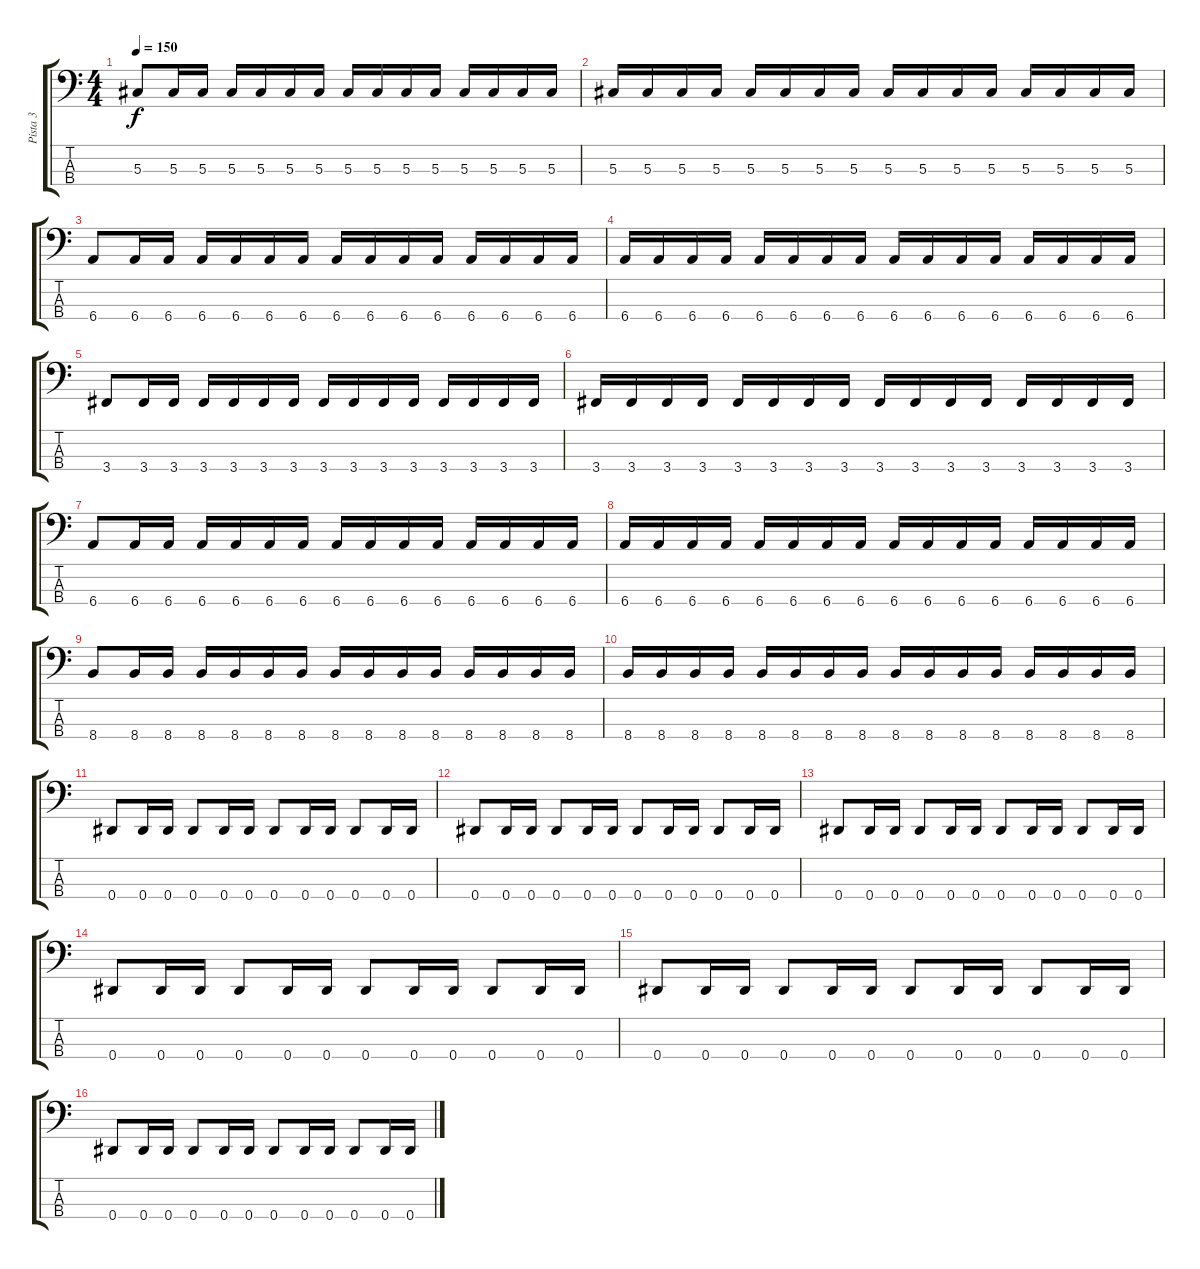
\track ("Pista 3" "Pista 3") {instrument electricbassfinger}
\staff {score tabs}
\tuning (Gb2 Db2 Ab1 Eb1) {hide}
\ts (4 4)
\tempo 150
\clef f4
\ks c
5.3.8{dy f} 5.3.16 5.3.16 5.3.16 5.3.16 5.3.16 5.3.16 5.3.16 5.3.16 5.3.16 5.3.16 5.3.16 5.3.16 5.3.16 5.3.16 |
5.3.16 5.3.16 5.3.16 5.3.16 5.3.16 5.3.16 5.3.16 5.3.16 5.3.16 5.3.16 5.3.16 5.3.16 5.3.16 5.3.16 5.3.16 5.3.16 |
6.4.8 6.4.16 6.4.16 6.4.16 6.4.16 6.4.16 6.4.16 6.4.16 6.4.16 6.4.16 6.4.16 6.4.16 6.4.16 6.4.16 6.4.16 |
6.4.16 6.4.16 6.4.16 6.4.16 6.4.16 6.4.16 6.4.16 6.4.16 6.4.16 6.4.16 6.4.16 6.4.16 6.4.16 6.4.16 6.4.16 6.4.16 |
3.4.8 3.4.16 3.4.16 3.4.16 3.4.16 3.4.16 3.4.16 3.4.16 3.4.16 3.4.16 3.4.16 3.4.16 3.4.16 3.4.16 3.4.16 |
3.4.16 3.4.16 3.4.16 3.4.16 3.4.16 3.4.16 3.4.16 3.4.16 3.4.16 3.4.16 3.4.16 3.4.16 3.4.16 3.4.16 3.4.16 3.4.16 |
6.4.8 6.4.16 6.4.16 6.4.16 6.4.16 6.4.16 6.4.16 6.4.16 6.4.16 6.4.16 6.4.16 6.4.16 6.4.16 6.4.16 6.4.16 |
6.4.16 6.4.16 6.4.16 6.4.16 6.4.16 6.4.16 6.4.16 6.4.16 6.4.16 6.4.16 6.4.16 6.4.16 6.4.16 6.4.16 6.4.16 6.4.16 |
8.4.8 8.4.16 8.4.16 8.4.16 8.4.16 8.4.16 8.4.16 8.4.16 8.4.16 8.4.16 8.4.16 8.4.16 8.4.16 8.4.16 8.4.16 |
8.4.16 8.4.16 8.4.16 8.4.16 8.4.16 8.4.16 8.4.16 8.4.16 8.4.16 8.4.16 8.4.16 8.4.16 8.4.16 8.4.16 8.4.16 8.4.16 |
0.4.8 0.4.16 0.4.16 0.4.8 0.4.16 0.4.16 0.4.8 0.4.16 0.4.16 0.4.8 0.4.16 0.4.16 |
0.4.8 0.4.16 0.4.16 0.4.8 0.4.16 0.4.16 0.4.8 0.4.16 0.4.16 0.4.8 0.4.16 0.4.16 |
0.4.8 0.4.16 0.4.16 0.4.8 0.4.16 0.4.16 0.4.8 0.4.16 0.4.16 0.4.8 0.4.16 0.4.16 |
0.4.8 0.4.16 0.4.16 0.4.8 0.4.16 0.4.16 0.4.8 0.4.16 0.4.16 0.4.8 0.4.16 0.4.16 |
0.4.8 0.4.16 0.4.16 0.4.8 0.4.16 0.4.16 0.4.8 0.4.16 0.4.16 0.4.8 0.4.16 0.4.16 |
0.4.8 0.4.16 0.4.16 0.4.8 0.4.16 0.4.16 0.4.8 0.4.16 0.4.16 0.4.8 0.4.16 0.4.16
